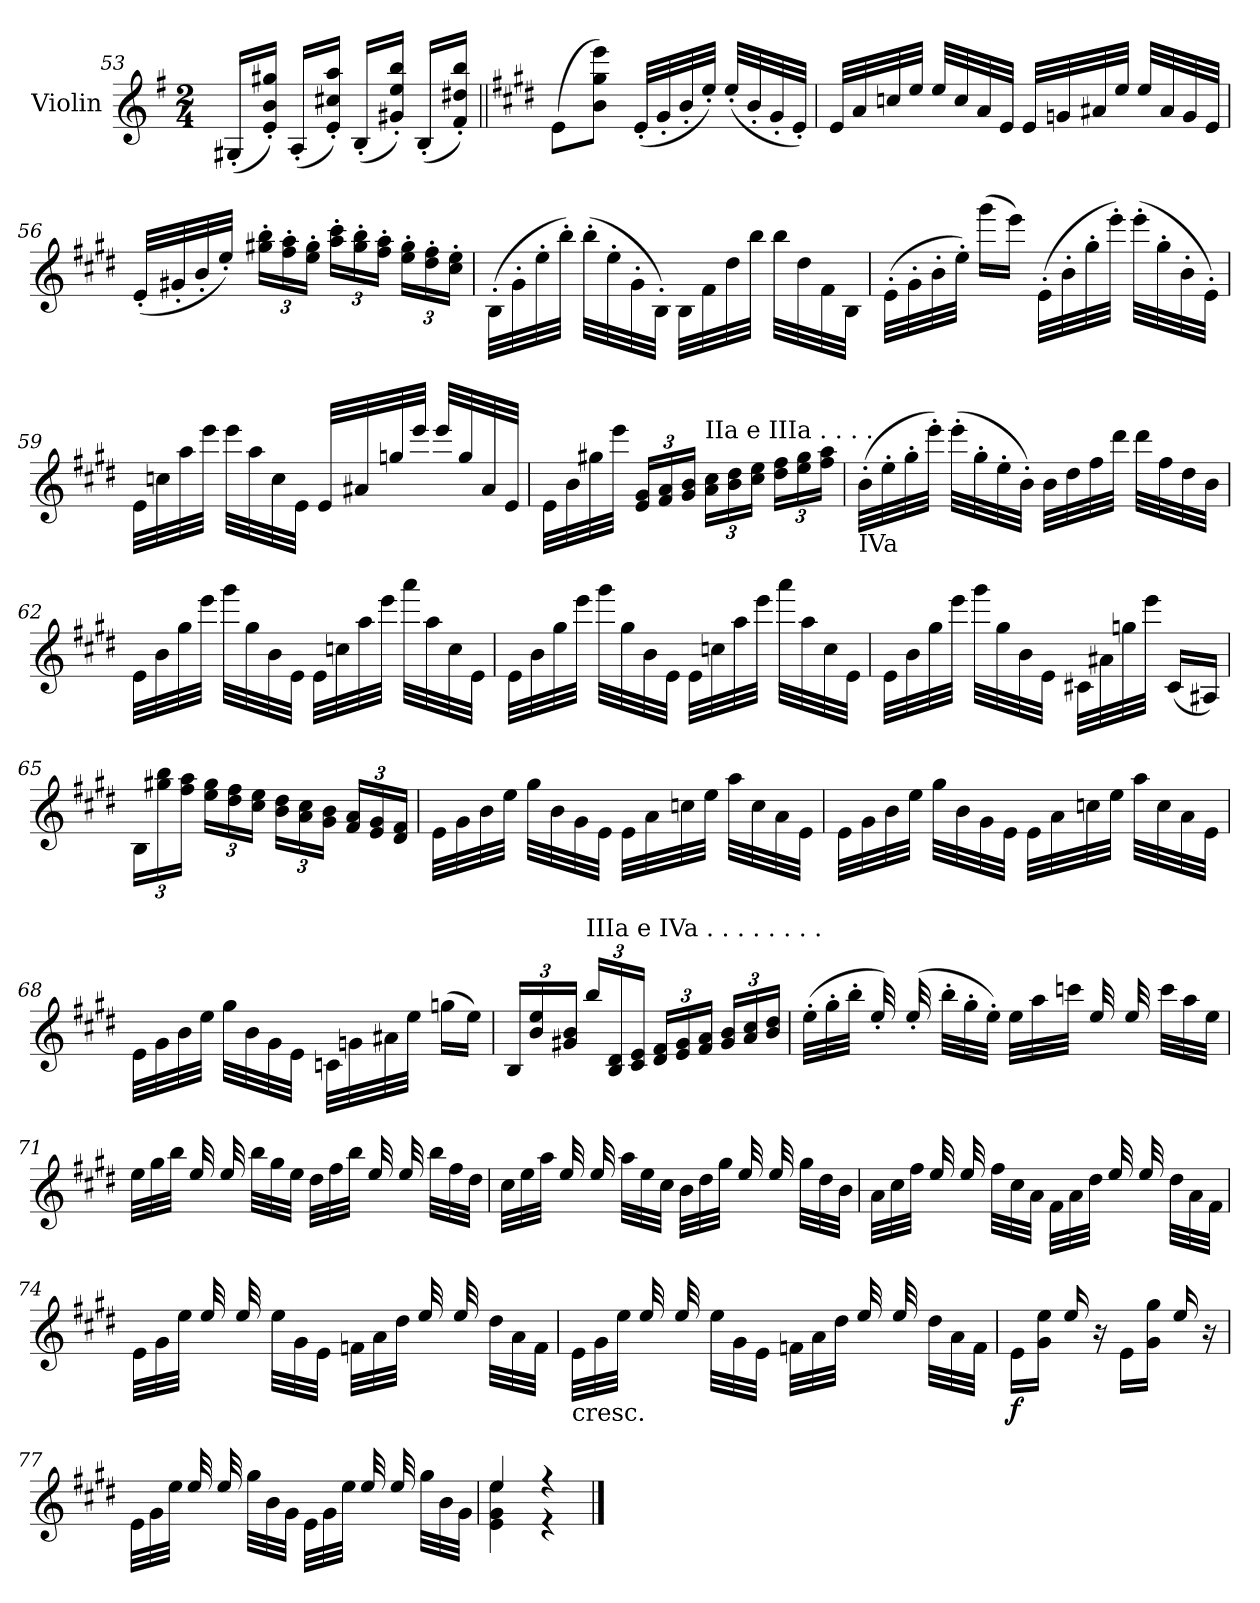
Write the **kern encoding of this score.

**kern	**dynam
*part1	*part1
*staff1	*staff1
*I"Violin	*
*I'Vln	*
*clefG2	*
*k[f#]	*
*G:	*
*M2/4	*
=53	=53
(16G#X'/LL	.
16e/' 16b/' 16gg#X/'JJ)	.
(16A'/LL	.
16e/' 16cc#X/' 16aa/'JJ)	.
(16B'/LL	.
16g#X/' 16ee/' 16bb/'JJ)	.
(16B'/LL	.
16f#/' 16dd#X/' 16bb/'JJ)	.
!!LO:LB:g=z
=54||	=54||
*k[f#c#g#d#]	*
*E:	*
(8e\L	.
8b\ 8gg#\ 8eee\J)	.
(32e'/LLL	.
32g#'/	.
32b'/	.
32ee'/JJJ)	.
(32ee'/LLL	.
32b'/	.
32g#'/	.
32e'/JJJ)	.
=55	=55
32e/LLL	.
32a/	.
32ccn/	.
32ee/JJJ	.
32ee/LLL	.
32cc/	.
32a/	.
32e/JJJ	.
32e/LLL	.
32gn/	.
32a#X/	.
32ee/JJJ	.
32ee/LLL	.
32a#/	.
32g/	.
32e/JJJ	.
=56	=56
(32e'/LLL	.
32g#X'/	.
32b'/	.
32ee'/JJJ)	.
*Xbrackettup	*
24gg#X\' 24bb\'LL	.
24ff#\' 24aa\'	.
24ee\' 24gg#\'JJ	.
24aa\' 24ccc#\'LL	.
24gg#\' 24bb\'	.
24ff#\' 24aa\'JJ	.
24ee\' 24gg#\'LL	.
24dd#\' 24ff#\'	.
24cc#\' 24ee\'JJ	.
=57	=57
(32B'\LLL	.
32g#'\	.
32ee'\	.
32bb'\JJJ)	.
(32bb'\LLL	.
32ee'\	.
32g#'\	.
32B'\JJJ)	.
32B\LLL	.
32f#\	.
32dd#\	.
32bb\JJJ	.
32bb\LLL	.
32dd#\	.
32f#\	.
32B\JJJ	.
!!LO:LB:g=z
=58	=58
(32e'\LLL	.
32g#'\	.
32b'\	.
32ee'\JJJ)	.
(16ggg#\LL	.
16eee\JJ)	.
(32e'\LLL	.
32b'\	.
32gg#'\	.
32eee'\JJJ)	.
(32eee'\LLL	.
32gg#'\	.
32b'\	.
32e'\JJJ)	.
=59	=59
32e\LLL	.
32ccn\	.
32aa\	.
32eee\JJJ	.
32eee\LLL	.
32aa\	.
32cc\	.
32e\JJJ	.
32e/LLL	.
32a#X/	.
32ggn/	.
32eee/JJJ	.
32eee/LLL	.
32gg/	.
32a#/	.
32e/JJJ	.
=60	=60
32e\LLL	.
32b\	.
32gg#X\	.
32eee\JJJ	.
24e/ 24g#/LL	.
24f#/ 24a/	.
24g#/ 24b/JJ	.
!LO:TX:a:t=IIa e IIIa . . . .	!
24a\ 24cc#\LL	.
24b\ 24dd#\	.
24cc#\ 24ee\JJ	.
24dd#\ 24ff#\LL	.
24ee\ 24gg#\	.
24ff#\ 24aa\JJ	.
=61	=61
!LO:TX:b:t=IVa	!
(32b'\LLL	.
32ee'\	.
32gg#'\	.
32eee'\JJJ)	.
(32eee'\LLL	.
32gg#'\	.
32ee'\	.
32b'\JJJ)	.
32b\LLL	.
32dd#\	.
32ff#\	.
32ddd#\JJJ	.
32ddd#\LLL	.
32ff#\	.
32dd#\	.
32b\JJJ	.
!!LO:LB:g=z
=62	=62
32e\LLL	.
32b\	.
32gg#\	.
32eee\JJJ	.
32ggg#\LLL	.
32gg#\	.
32b\	.
32e\JJJ	.
32e\LLL	.
32ccn\	.
32aa\	.
32eee\JJJ	.
32aaa\LLL	.
32aa\	.
32cc\	.
32e\JJJ	.
=63	=63
32e\LLL	.
32b\	.
32gg#\	.
32eee\JJJ	.
32ggg#\LLL	.
32gg#\	.
32b\	.
32e\JJJ	.
32e\LLL	.
32ccn\	.
32aa\	.
32eee\JJJ	.
32aaa\LLL	.
32aa\	.
32cc\	.
32e\JJJ	.
=64	=64
32e\LLL	.
32b\	.
32gg#\	.
32eee\JJJ	.
32ggg#\LLL	.
32gg#\	.
32b\	.
32e\JJJ	.
32c#X\LLL	.
32a#X\	.
32ggn\	.
32eee\JJJ	.
(16c#/LL	.
16A#X/JJ)	.
=65	=65
24B\LL	.
24gg#X\ 24bb\	.
24ff#\ 24aa\JJ	.
24ee\ 24gg#\LL	.
24dd#\ 24ff#\	.
24cc#\ 24ee\JJ	.
24b\ 24dd#\LL	.
24a\ 24cc#\	.
24g#\ 24b\JJ	.
24f#/ 24a/LL	.
24e/ 24g#/	.
24d#/ 24f#/JJ	.
!!LO:LB:g=z
=66	=66
32e\LLL	.
32g#\	.
32b\	.
32ee\JJJ	.
32gg#\LLL	.
32b\	.
32g#\	.
32e\JJJ	.
32e\LLL	.
32a\	.
32ccn\	.
32ee\JJJ	.
32aa\LLL	.
32cc\	.
32a\	.
32e\JJJ	.
=67	=67
32e\LLL	.
32g#\	.
32b\	.
32ee\JJJ	.
32gg#\LLL	.
32b\	.
32g#\	.
32e\JJJ	.
32e\LLL	.
32a\	.
32ccn\	.
32ee\JJJ	.
32aa\LLL	.
32cc\	.
32a\	.
32e\JJJ	.
=68	=68
32e\LLL	.
32g#\	.
32b\	.
32ee\JJJ	.
32gg#\LLL	.
32b\	.
32g#\	.
32e\JJJ	.
32cn\LLL	.
32gn\	.
32a#X\	.
32ee\JJJ	.
(16ggn\LL	.
16ee\JJ)	.
=69	=69
24B/LL	.
24b/ 24ee/	.
24g#X/ 24b/JJ	.
!LO:TX:a:t=IIIa e IVa . . . . . . . .	!
24bb\LL	.
24B/ 24d#/	.
24c#/ 24e/JJ	.
24d#/ 24f#/LL	.
24e/ 24g#/	.
24f#/ 24a/JJ	.
24g#/ 24b/LL	.
24a/ 24cc#/	.
24b/ 24dd#/JJ	.
!!LO:LB:g=z
=70	=70
(32ee'\LLL	.
32gg#'\	.
32bb'\JJJ	.
32ee'/)	.
(32ee'/	.
32bb'\LLL	.
32gg#'\	.
32ee'\JJJ)	.
32ee\LLL	.
32aa\	.
32cccn\JJJ	.
32ee/	.
32ee/	.
32ccc\LLL	.
32aa\	.
32ee\JJJ	.
=71	=71
32ee\LLL	.
32gg#\	.
32bb\JJJ	.
32ee/	.
32ee/	.
32bb\LLL	.
32gg#\	.
32ee\JJJ	.
32dd#\LLL	.
32ff#\	.
32bb\JJJ	.
32ee/	.
32ee/	.
32bb\LLL	.
32ff#\	.
32dd#\JJJ	.
=72	=72
32cc#\LLL	.
32ee\	.
32aa\JJJ	.
32ee/	.
32ee/	.
32aa\LLL	.
32ee\	.
32cc#\JJJ	.
32b\LLL	.
32dd#\	.
32gg#\JJJ	.
32ee/	.
32ee/	.
32gg#\LLL	.
32dd#\	.
32b\JJJ	.
=73	=73
32a\LLL	.
32cc#\	.
32ff#\JJJ	.
32ee/	.
32ee/	.
32ff#\LLL	.
32cc#\	.
32a\JJJ	.
32f#\LLL	.
32a\	.
32dd#\JJJ	.
32ee/	.
32ee/	.
32dd#\LLL	.
32a\	.
32f#\JJJ	.
!!LO:LB:g=z
=74	=74
32e\LLL	.
32g#\	.
32ee\JJJ	.
32ee/	.
32ee/	.
32ee\LLL	.
32g#\	.
32e\JJJ	.
32fn\LLL	.
32a\	.
32dd#\JJJ	.
32ee/	.
32ee/	.
32dd#\LLL	.
32a\	.
32f\JJJ	.
=75	=75
!LO:TX:b:t=cresc.	!
32e\LLL	.
32g#\	.
32ee\JJJ	.
32ee/	.
32ee/	.
32ee\LLL	.
32g#\	.
32e\JJJ	.
32fn\LLL	.
32a\	.
32dd#\JJJ	.
32ee/	.
32ee/	.
32dd#\LLL	.
32a\	.
32f\JJJ	.
=76	=76
!	!LO:DY:b
16e\LL	f
16g#\ 16ee\JJ	.
16ee/	.
16r	.
16e\LL	.
16g#\ 16gg#\JJ	.
16ee/	.
16r	.
=77	=77
32e\LLL	.
32g#\	.
32ee\JJJ	.
32ee/	.
32ee/	.
32gg#\LLL	.
32b\	.
32g#\JJJ	.
32e\LLL	.
32g#\	.
32ee\JJJ	.
32ee/	.
32ee/	.
32gg#\LLL	.
32b\	.
32g#\JJJ	.
=78	=78
*^	*
4ee/	4e\ 4g#\ 4ee\	.
4r	4r	.
*v	*v	*
==	==
*-	*-
